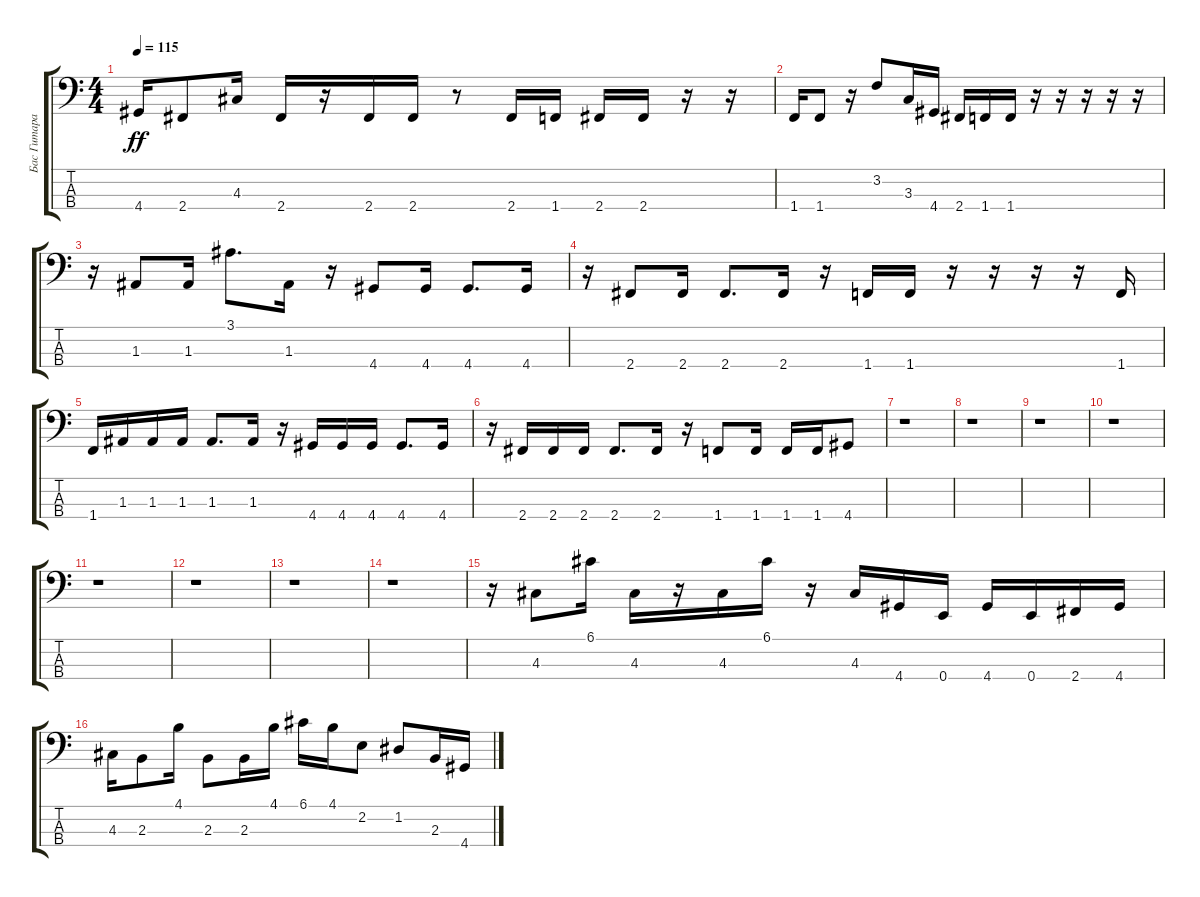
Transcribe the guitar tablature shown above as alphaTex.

\track ("Бас Гитара 2" "Бас Гитара") {instrument synthbass2}
\staff {score tabs}
\tuning (G2 D2 A1 E1) {hide}
\ts (4 4)
\tempo 115
\clef f4
\ks c
4.4.16{dy ff} 2.4.8 4.3.16 2.4.16 r.16 2.4.16 2.4.16 r.8 2.4.16 1.4.16 2.4.16 2.4.16 r.16 r.16 |
1.4.16 1.4.8 r.16 3.2.8 3.3.16 4.4.16 2.4.16 1.4.16 1.4.16 r.16 r.16 r.16 r.16 r.16 |
r.16 1.3.8 1.3.16 3.1.8{d} 1.3.16 r.16 4.4.8 4.4.16 4.4.8{d} 4.4.16 |
r.16 2.4.8 2.4.16 2.4.8{d} 2.4.16 r.16 1.4.16 1.4.16 r.16 r.16 r.16 r.16 1.4.16 |
1.4.16 1.3.16 1.3.16 1.3.16 1.3.8{d} 1.3.16 r.16 4.4.16 4.4.16 4.4.16 4.4.8{d} 4.4.16 |
r.16 2.4.16 2.4.16 2.4.16 2.4.8{d} 2.4.16 r.16 1.4.8 1.4.16 1.4.16 1.4.16 4.4.8 |
r.1 |
r.1 |
r.1 |
r.1 |
r.1 |
r.1 |
r.1 |
r.1 |
r.16 4.3.8 6.1.16 4.3.16 r.16 4.3.16 6.1.16 r.16 4.3.16 4.4.16 0.4.16 4.4.16 0.4.16 2.4.16 4.4.16 |
4.3.16 2.3.8 4.1.16 2.3.8 2.3.16 4.1.16 6.1.16 4.1.16 2.2.8 1.2.8 2.3.16 4.4.16
